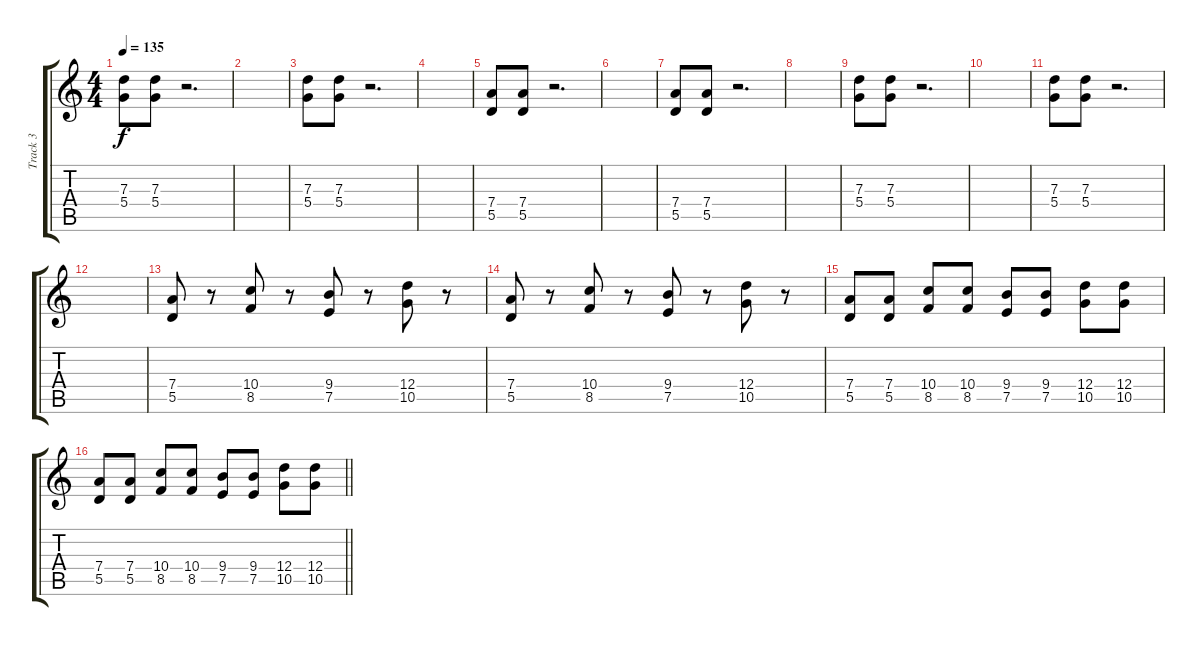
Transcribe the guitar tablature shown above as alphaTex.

\track ("Track 3" "Track 3") {instrument distortionguitar}
\staff {score tabs}
\tuning (E4 B3 G3 D3 A2 E2) {hide}
\ts (4 4)
\tempo 135
\clef g2
\ks c
(7.3 5.4).8{dy f} (7.3 5.4).8 r.2{d} |
|
(7.3 5.4).8 (7.3 5.4).8 r.2{d} |
|
(7.4 5.5).8 (7.4 5.5).8 r.2{d} |
|
(7.4 5.5).8 (7.4 5.5).8 r.2{d} |
|
(7.3 5.4).8 (7.3 5.4).8 r.2{d} |
|
(7.3 5.4).8 (7.3 5.4).8 r.2{d} |
|
(7.4 5.5).8 r.8 (10.4 8.5).8 r.8 (9.4 7.5).8 r.8 (12.4 10.5).8 r.8 |
(7.4 5.5).8 r.8 (10.4 8.5).8 r.8 (9.4 7.5).8 r.8 (12.4 10.5).8 r.8 |
(7.4 5.5).8 (7.4 5.5).8 (10.4 8.5).8 (10.4 8.5).8 (9.4 7.5).8 (9.4 7.5).8 (12.4 10.5).8 (12.4 10.5).8 |
\barLineRight lightlight
(7.4 5.5).8 (7.4 5.5).8 (10.4 8.5).8 (10.4 8.5).8 (9.4 7.5).8 (9.4 7.5).8 (12.4 10.5).8 (12.4 10.5).8
